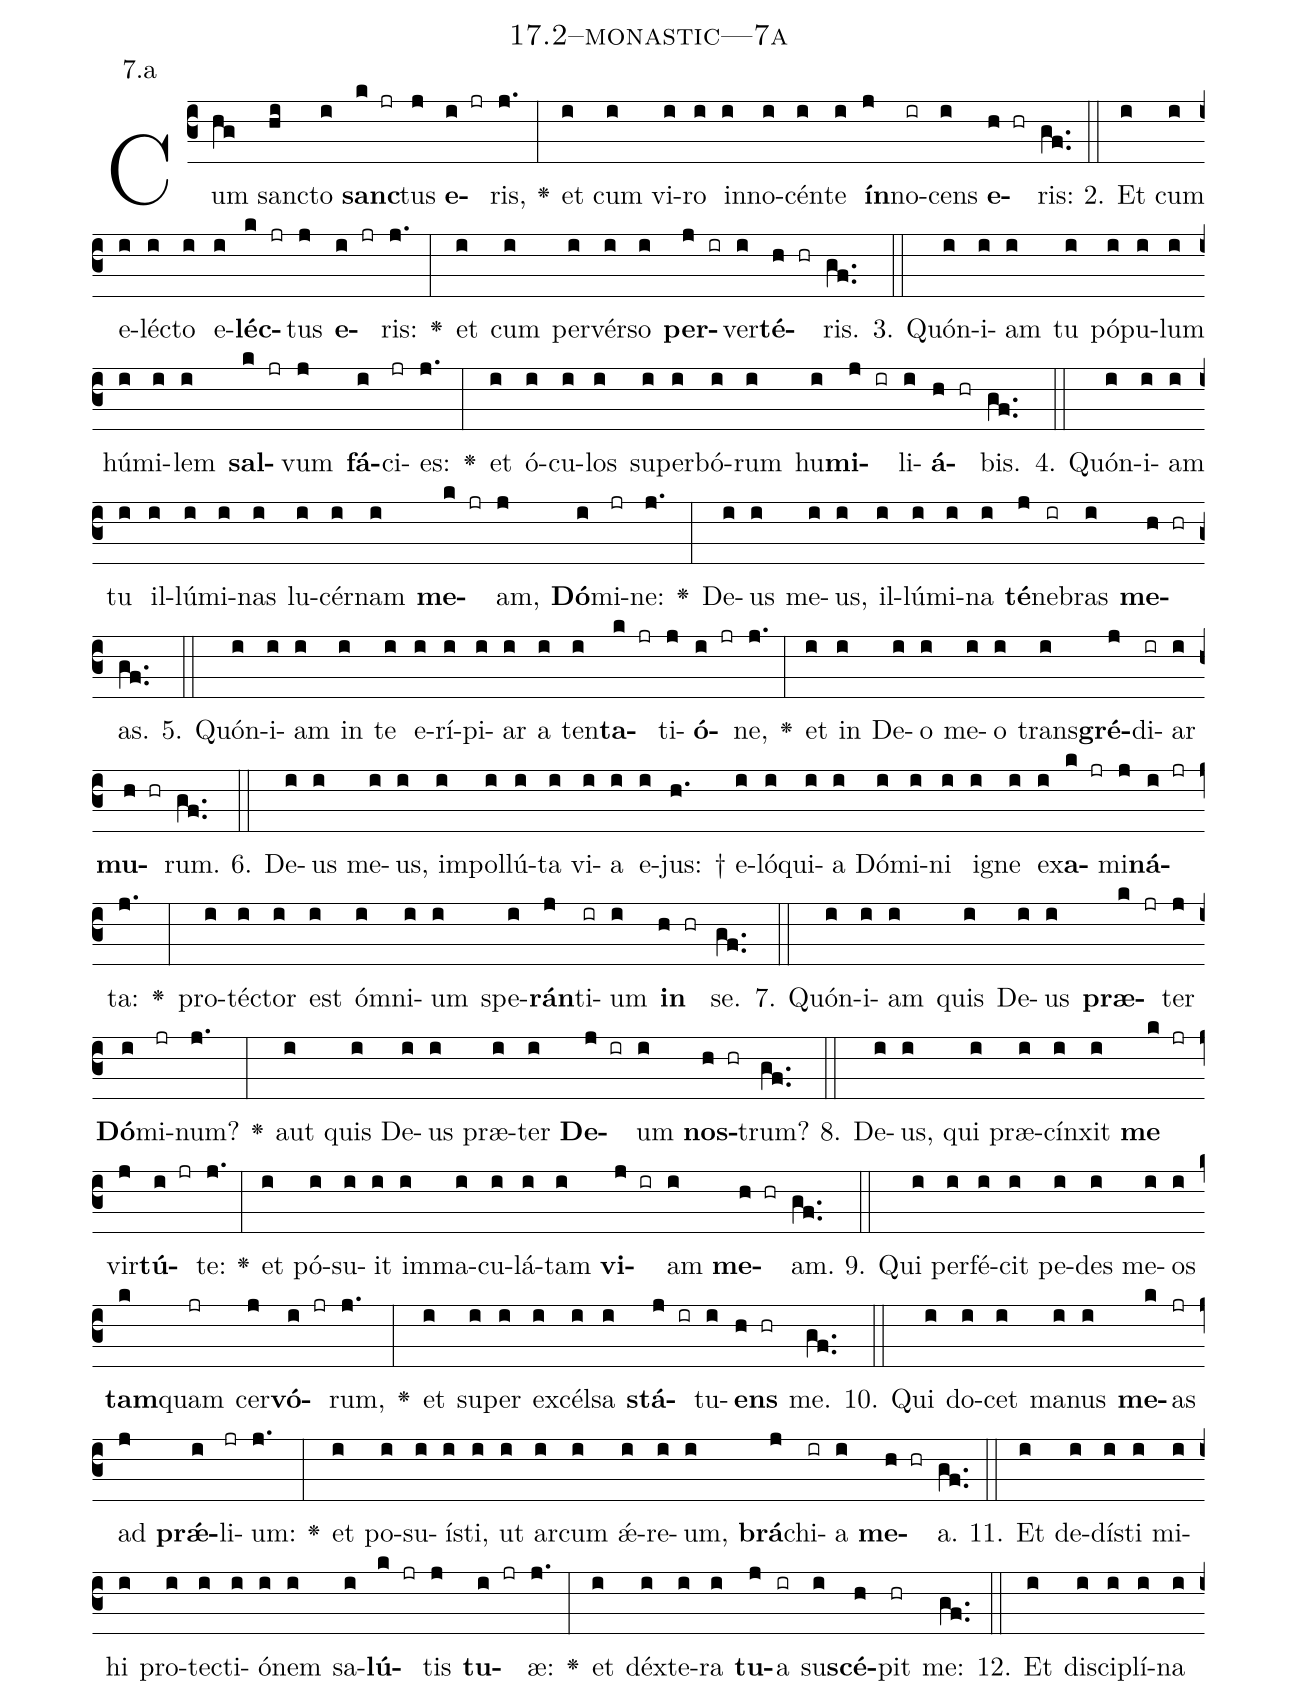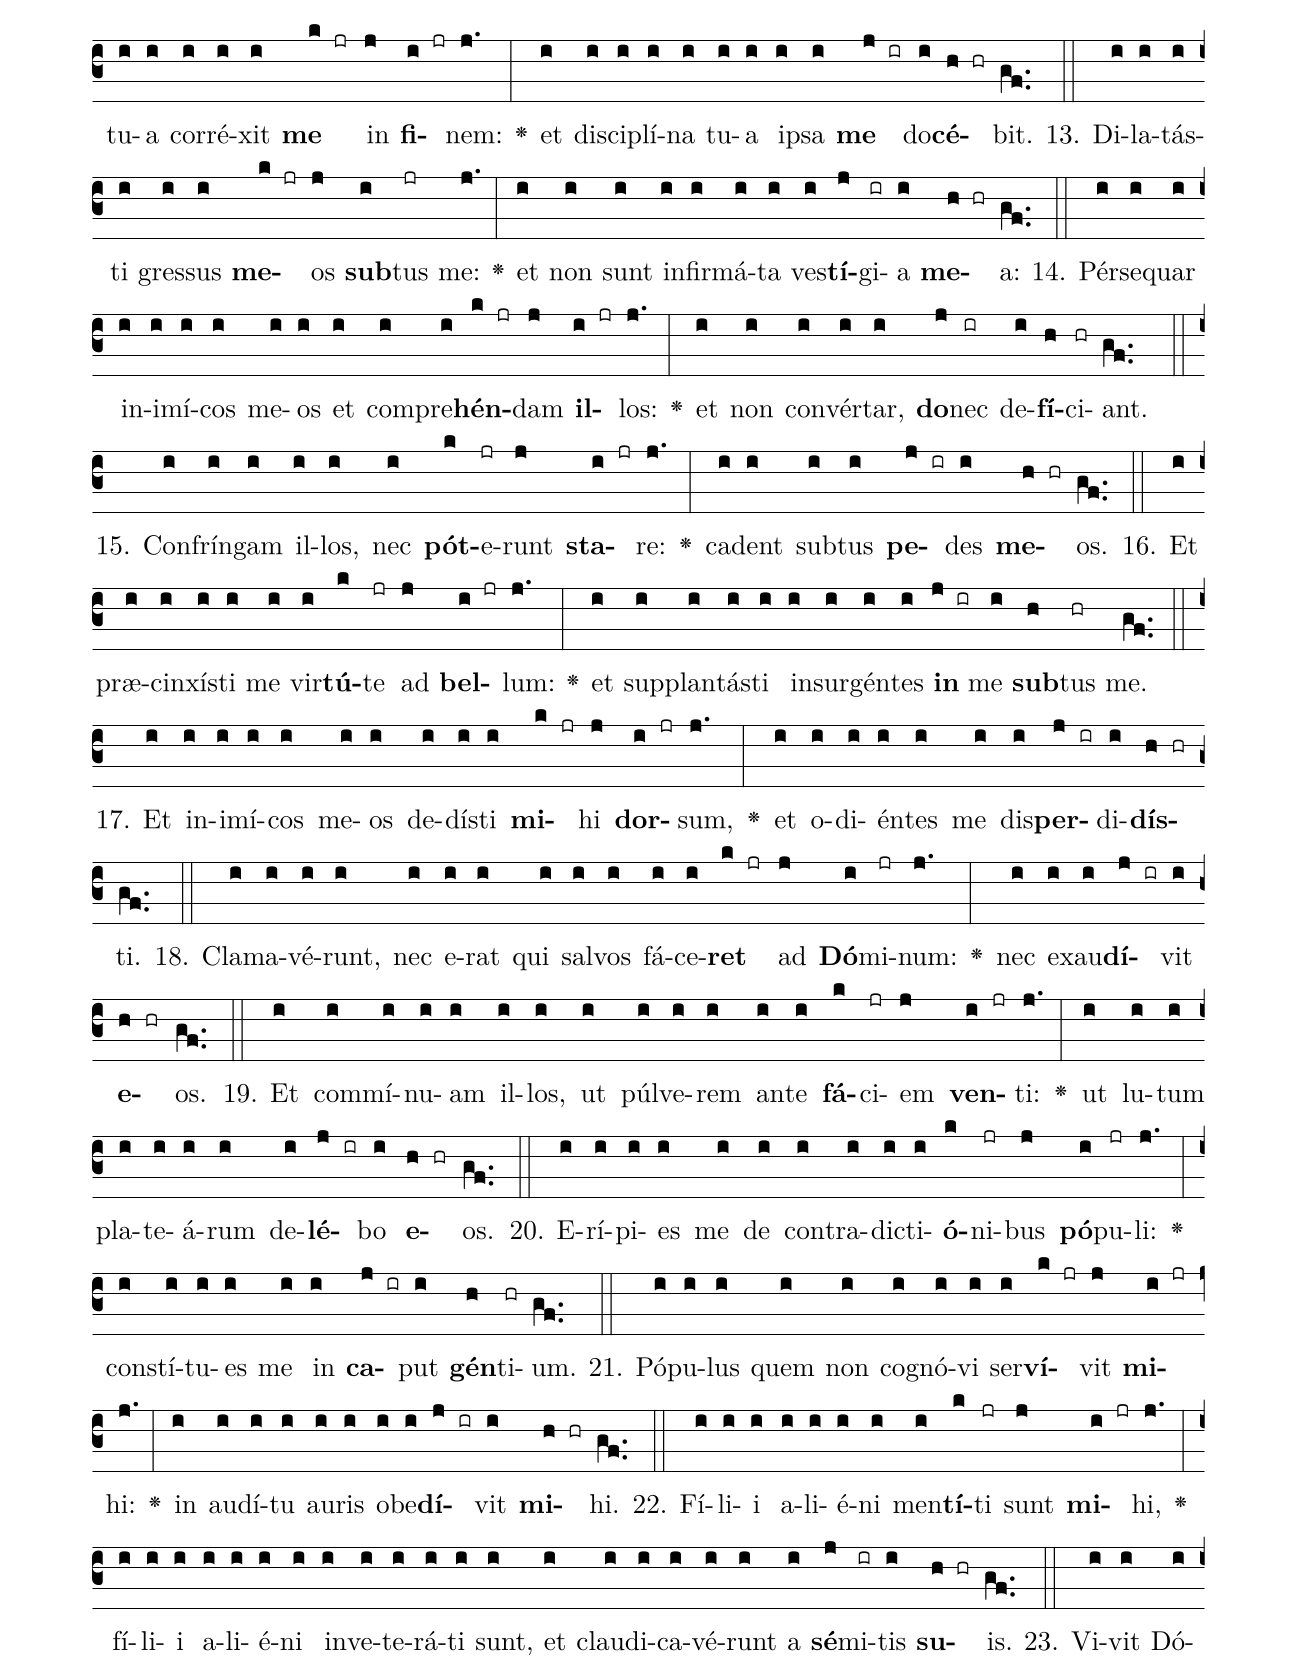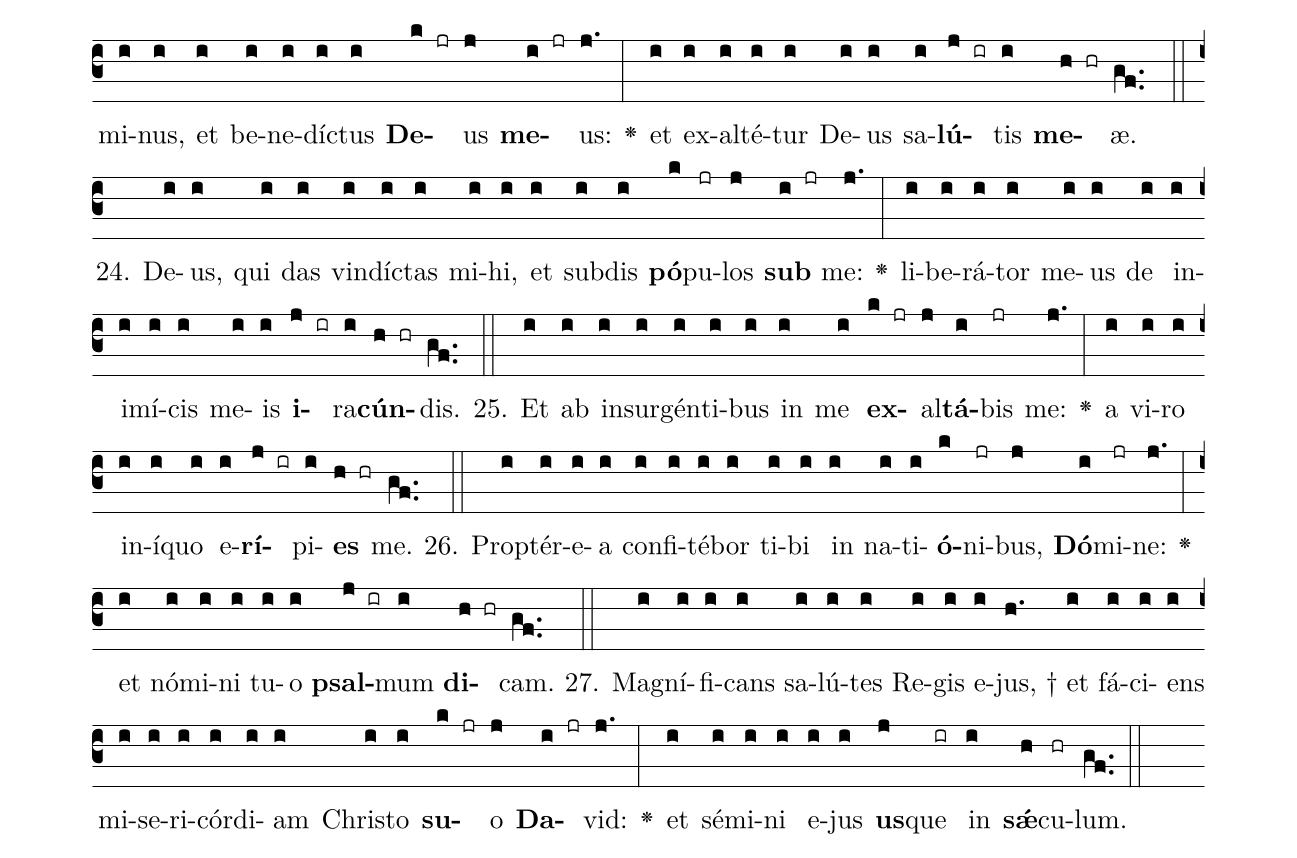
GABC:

name: 17.2--monastic---7a;
annotation: 7.a;
%%
(c3)Cum(hg) sanc(hi)to(i) <b>sanc</b>(k jr)tus(j) <b>e</b>(i jr)ris,(j.) <v>\greheightstar</v>(:) et(i) cum(i) vi(i)ro(i) in(i)no(i)cén(i)te(i) <b>ín</b>(j)no(ir)cens(i) <b>e</b>(h hr)ris:(gf..) (::)
2. Et(i) cum(i) e(i)léc(i)to(i) e(i)<b>léc</b>(k jr)tus(j) <b>e</b>(i jr)ris:(j.) <v>\greheightstar</v>(:) et(i) cum(i) per(i)vér(i)so(i) <b>per</b>(j ir)ver(i)<b>té</b>(h hr)ris.(gf..) (::)
3. Quón(i)i(i)am(i) tu(i) pó(i)pu(i)lum(i) hú(i)mi(i)lem(i) <b>sal</b>(k jr)vum(j) <b>fá</b>(i)ci(jr)es:(j.) <v>\greheightstar</v>(:) et(i) ó(i)cu(i)los(i) su(i)per(i)bó(i)rum(i) hu(i)<b>mi</b>(j ir)li(i)<b>á</b>(h hr)bis.(gf..) (::)
4. Quón(i)i(i)am(i) tu(i) il(i)lú(i)mi(i)nas(i) lu(i)cér(i)nam(i) <b>me</b>(k jr)am,(j) <b>Dó</b>(i)mi(jr)ne:(j.) <v>\greheightstar</v>(:) De(i)us(i) me(i)us,(i) il(i)lú(i)mi(i)na(i) <b>té</b>(j)ne(ir)bras(i) <b>me</b>(h hr)as.(gf..) (::)
5. Quón(i)i(i)am(i) in(i) te(i) e(i)rí(i)pi(i)ar(i) a(i) ten(i)<b>ta</b>(k jr)ti(j)<b>ó</b>(i jr)ne,(j.) <v>\greheightstar</v>(:) et(i) in(i) De(i)o(i) me(i)o(i) trans(i)<b>gré</b>(j)di(ir)ar(i) <b>mu</b>(h hr)rum.(gf..) (::)
6. De(i)us(i) me(i)us,(i) im(i)pol(i)lú(i)ta(i) vi(i)a(i) e(i)jus: †(h.) e(i)ló(i)qui(i)a(i) Dó(i)mi(i)ni(i) i(i)gne(i) ex(i)<b>a</b>(k jr)mi(j)<b>ná</b>(i jr)ta:(j.) <v>\greheightstar</v>(:) pro(i)téc(i)tor(i) est(i) óm(i)ni(i)um(i) spe(i)<b>rán</b>(j)ti(ir)um(i) <b>in</b>(h hr) se.(gf..) (::)
7. Quón(i)i(i)am(i) quis(i) De(i)us(i) <b>præ</b>(k jr)ter(j) <b>Dó</b>(i)mi(jr)num?(j.) <v>\greheightstar</v>(:) aut(i) quis(i) De(i)us(i) præ(i)ter(i) <b>De</b>(j ir)um(i) <b>nos</b>(h hr)trum?(gf..) (::)
8. De(i)us,(i) qui(i) præ(i)cín(i)xit(i) <b>me</b>(k jr) vir(j)<b>tú</b>(i jr)te:(j.) <v>\greheightstar</v>(:) et(i) pó(i)su(i)it(i) im(i)ma(i)cu(i)lá(i)tam(i) <b>vi</b>(j ir)am(i) <b>me</b>(h hr)am.(gf..) (::)
9. Qui(i) per(i)fé(i)cit(i) pe(i)des(i) me(i)os(i) <b>tam</b>(k)quam(jr) cer(j)<b>vó</b>(i jr)rum,(j.) <v>\greheightstar</v>(:) et(i) su(i)per(i) ex(i)cél(i)sa(i) <b>stá</b>(j ir)tu(i)<b>ens</b>(h hr) me.(gf..) (::)
10. Qui(i) do(i)cet(i) ma(i)nus(i) <b>me</b>(k)as(jr) ad(j) <b>prǽ</b>(i)li(jr)um:(j.) <v>\greheightstar</v>(:) et(i) po(i)su(i)ís(i)ti,(i) ut(i) ar(i)cum(i) ǽ(i)re(i)um,(i) <b>brá</b>(j)chi(ir)a(i) <b>me</b>(h hr)a.(gf..) (::)
11. Et(i) de(i)dís(i)ti(i) mi(i)hi(i) pro(i)tec(i)ti(i)ó(i)nem(i) sa(i)<b>lú</b>(k jr)tis(j) <b>tu</b>(i jr)æ:(j.) <v>\greheightstar</v>(:) et(i) déx(i)te(i)ra(i) <b>tu</b>(j)a(ir) su(i)<b>scé</b>(h)pit(hr) me:(gf..) (::)
12. Et(i) di(i)sci(i)plí(i)na(i) tu(i)a(i) cor(i)ré(i)xit(i) <b>me</b>(k jr) in(j) <b>fi</b>(i jr)nem:(j.) <v>\greheightstar</v>(:) et(i) di(i)sci(i)plí(i)na(i) tu(i)a(i) ip(i)sa(i) <b>me</b>(j ir) do(i)<b>cé</b>(h hr)bit.(gf..) (::)
13. Di(i)la(i)tás(i)ti(i) gres(i)sus(i) <b>me</b>(k jr)os(j) <b>sub</b>(i)tus(jr) me:(j.) <v>\greheightstar</v>(:) et(i) non(i) sunt(i) in(i)fir(i)má(i)ta(i) ves(i)<b>tí</b>(j)gi(ir)a(i) <b>me</b>(h hr)a:(gf..) (::)
14. Pér(i)se(i)quar(i) in(i)i(i)mí(i)cos(i) me(i)os(i) et(i) com(i)pre(i)<b>hén</b>(k jr)dam(j) <b>il</b>(i jr)los:(j.) <v>\greheightstar</v>(:) et(i) non(i) con(i)vér(i)tar,(i) <b>do</b>(j)nec(ir) de(i)<b>fí</b>(h)ci(hr)ant.(gf..) (::)
15. Con(i)frín(i)gam(i) il(i)los,(i) nec(i) <b>pót</b>(k)e(jr)runt(j) <b>sta</b>(i jr)re:(j.) <v>\greheightstar</v>(:) ca(i)dent(i) sub(i)tus(i) <b>pe</b>(j ir)des(i) <b>me</b>(h hr)os.(gf..) (::)
16. Et(i) præ(i)cin(i)xís(i)ti(i) me(i) vir(i)<b>tú</b>(k)te(jr) ad(j) <b>bel</b>(i jr)lum:(j.) <v>\greheightstar</v>(:) et(i) sup(i)plan(i)tás(i)ti(i) in(i)sur(i)gén(i)tes(i) <b>in</b>(j ir) me(i) <b>sub</b>(h)tus(hr) me.(gf..) (::)
17. Et(i) in(i)i(i)mí(i)cos(i) me(i)os(i) de(i)dís(i)ti(i) <b>mi</b>(k jr)hi(j) <b>dor</b>(i jr)sum,(j.) <v>\greheightstar</v>(:) et(i) o(i)di(i)én(i)tes(i) me(i) dis(i)<b>per</b>(j ir)di(i)<b>dís</b>(h hr)ti.(gf..) (::)
18. Cla(i)ma(i)vé(i)runt,(i) nec(i) e(i)rat(i) qui(i) sal(i)vos(i) fá(i)ce(i)<b>ret</b>(k jr) ad(j) <b>Dó</b>(i)mi(jr)num:(j.) <v>\greheightstar</v>(:) nec(i) ex(i)au(i)<b>dí</b>(j ir)vit(i) <b>e</b>(h hr)os.(gf..) (::)
19. Et(i) com(i)mí(i)nu(i)am(i) il(i)los,(i) ut(i) púl(i)ve(i)rem(i) an(i)te(i) <b>fá</b>(k)ci(jr)em(j) <b>ven</b>(i jr)ti:(j.) <v>\greheightstar</v>(:) ut(i) lu(i)tum(i) pla(i)te(i)á(i)rum(i) de(i)<b>lé</b>(j ir)bo(i) <b>e</b>(h hr)os.(gf..) (::)
20. E(i)rí(i)pi(i)es(i) me(i) de(i) con(i)tra(i)dic(i)ti(i)<b>ó</b>(k)ni(jr)bus(j) <b>pó</b>(i)pu(jr)li:(j.) <v>\greheightstar</v>(:) con(i)stí(i)tu(i)es(i) me(i) in(i) <b>ca</b>(j ir)put(i) <b>gén</b>(h)ti(hr)um.(gf..) (::)
21. Pó(i)pu(i)lus(i) quem(i) non(i) co(i)gnó(i)vi(i) ser(i)<b>ví</b>(k jr)vit(j) <b>mi</b>(i jr)hi:(j.) <v>\greheightstar</v>(:) in(i) au(i)dí(i)tu(i) au(i)ris(i) ob(i)e(i)<b>dí</b>(j ir)vit(i) <b>mi</b>(h hr)hi.(gf..) (::)
22. Fí(i)li(i)i(i) a(i)li(i)é(i)ni(i) men(i)<b>tí</b>(k)ti(jr) sunt(j) <b>mi</b>(i jr)hi,(j.) <v>\greheightstar</v>(:) fí(i)li(i)i(i) a(i)li(i)é(i)ni(i) in(i)ve(i)te(i)rá(i)ti(i) sunt,(i) et(i) clau(i)di(i)ca(i)vé(i)runt(i) a(i) <b>sé</b>(j)mi(ir)tis(i) <b>su</b>(h hr)is.(gf..) (::)
23. Vi(i)vit(i) Dó(i)mi(i)nus,(i) et(i) be(i)ne(i)díc(i)tus(i) <b>De</b>(k jr)us(j) <b>me</b>(i jr)us:(j.) <v>\greheightstar</v>(:) et(i) ex(i)al(i)té(i)tur(i) De(i)us(i) sa(i)<b>lú</b>(j ir)tis(i) <b>me</b>(h hr)æ.(gf..) (::)
24. De(i)us,(i) qui(i) das(i) vin(i)díc(i)tas(i) mi(i)hi,(i) et(i) sub(i)dis(i) <b>pó</b>(k)pu(jr)los(j) <b>sub</b>(i jr) me:(j.) <v>\greheightstar</v>(:) li(i)be(i)rá(i)tor(i) me(i)us(i) de(i) in(i)i(i)mí(i)cis(i) me(i)is(i) <b>i</b>(j ir)ra(i)<b>cún</b>(h hr)dis.(gf..) (::)
25. Et(i) ab(i) in(i)sur(i)gén(i)ti(i)bus(i) in(i) me(i) <b>ex</b>(k jr)al(j)<b>tá</b>(i)bis(jr) me:(j.) <v>\greheightstar</v>(:) a(i) vi(i)ro(i) in(i)í(i)quo(i) e(i)<b>rí</b>(j ir)pi(i)<b>es</b>(h hr) me.(gf..) (::)
26. Prop(i)tér(i)e(i)a(i) con(i)fi(i)té(i)bor(i) ti(i)bi(i) in(i) na(i)ti(i)<b>ó</b>(k)ni(jr)bus,(j) <b>Dó</b>(i)mi(jr)ne:(j.) <v>\greheightstar</v>(:) et(i) nó(i)mi(i)ni(i) tu(i)o(i) <b>psal</b>(j ir)mum(i) <b>di</b>(h hr)cam.(gf..) (::)
27. Ma(i)gní(i)fi(i)cans(i) sa(i)lú(i)tes(i) Re(i)gis(i) e(i)jus, †(h.) et(i) fá(i)ci(i)ens(i) mi(i)se(i)ri(i)cór(i)di(i)am(i) Chris(i)to(i) <b>su</b>(k jr)o(j) <b>Da</b>(i jr)vid:(j.) <v>\greheightstar</v>(:) et(i) sé(i)mi(i)ni(i) e(i)jus(i) <b>us</b>(j)que(ir) in(i) <b>sǽ</b>(h)cu(hr)lum.(gf..) (::)
